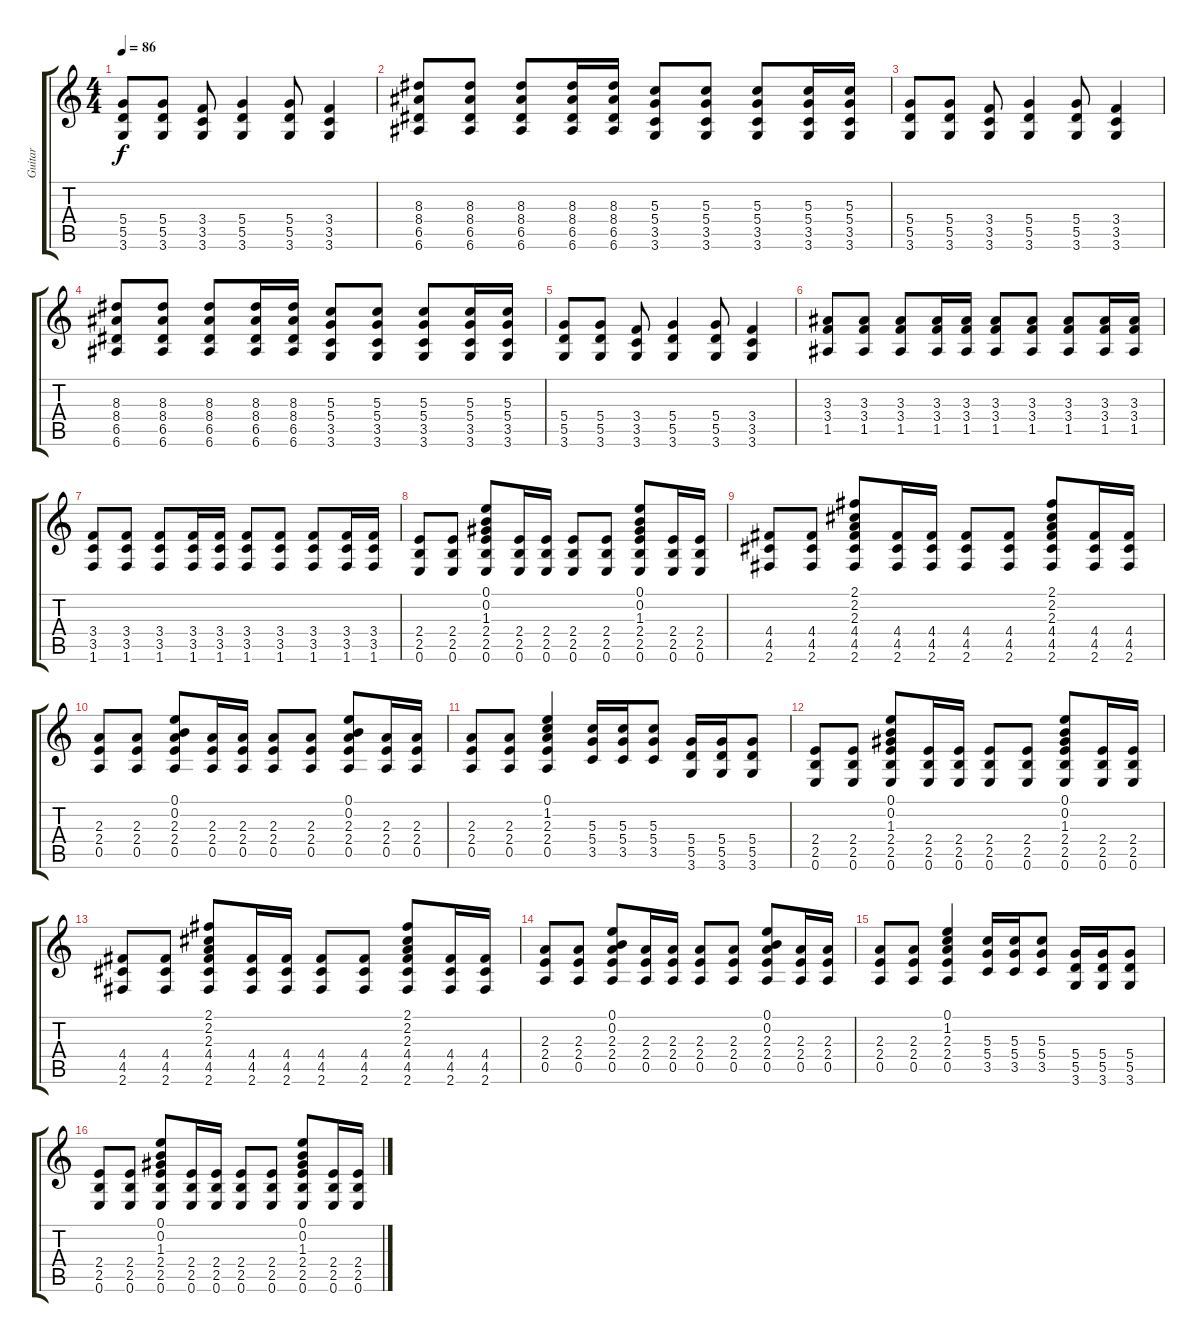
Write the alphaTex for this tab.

\track ("Guitar" "Guitar") {instrument distortionguitar}
\staff {score tabs}
\tuning (E4 B3 G3 D3 A2 E2) {hide}
\ts (4 4)
\tempo 86
\clef g2
\ks c
(5.4 5.5 3.6).8{dy f} (5.4 5.5 3.6).8 (3.4 3.5 3.6).8 (5.4 5.5 3.6).4 (5.4 5.5 3.6).8 (3.4 3.5 3.6).4 |
(8.3 8.4 6.5 6.6).8 (8.3 8.4 6.5 6.6).8 (8.3 8.4 6.5 6.6).8 (8.3 8.4 6.5 6.6).16 (8.3 8.4 6.5 6.6).16 (5.3 5.4 3.5 3.6).8 (5.3 5.4 3.5 3.6).8 (5.3 5.4 3.5 3.6).8 (5.3 5.4 3.5 3.6).16 (5.3 5.4 3.5 3.6).16 |
(5.4 5.5 3.6).8 (5.4 5.5 3.6).8 (3.4 3.5 3.6).8 (5.4 5.5 3.6).4 (5.4 5.5 3.6).8 (3.4 3.5 3.6).4 |
(8.3 8.4 6.5 6.6).8 (8.3 8.4 6.5 6.6).8 (8.3 8.4 6.5 6.6).8 (8.3 8.4 6.5 6.6).16 (8.3 8.4 6.5 6.6).16 (5.3 5.4 3.5 3.6).8 (5.3 5.4 3.5 3.6).8 (5.3 5.4 3.5 3.6).8 (5.3 5.4 3.5 3.6).16 (5.3 5.4 3.5 3.6).16 |
(5.4 5.5 3.6).8 (5.4 5.5 3.6).8 (3.4 3.5 3.6).8 (5.4 5.5 3.6).4 (5.4 5.5 3.6).8 (3.4 3.5 3.6).4 |
(3.3 3.4 1.5).8 (3.3 3.4 1.5).8 (3.3 3.4 1.5).8 (3.3 3.4 1.5).16 (3.3 3.4 1.5).16 (3.3 3.4 1.5).8 (3.3 3.4 1.5).8 (3.3 3.4 1.5).8 (3.3 3.4 1.5).16 (3.3 3.4 1.5).16 |
(3.4 3.5 1.6).8 (3.4 3.5 1.6).8 (3.4 3.5 1.6).8 (3.4 3.5 1.6).16 (3.4 3.5 1.6).16 (3.4 3.5 1.6).8 (3.4 3.5 1.6).8 (3.4 3.5 1.6).8 (3.4 3.5 1.6).16 (3.4 3.5 1.6).16 |
(2.4 2.5 0.6).8 (2.4 2.5 0.6).8 (0.1 0.2 1.3 2.4 2.5 0.6).8 (2.4 2.5 0.6).16 (2.4 2.5 0.6).16 (2.4 2.5 0.6).8 (2.4 2.5 0.6).8 (0.1 0.2 1.3 2.4 2.5 0.6).8 (2.4 2.5 0.6).16 (2.4 2.5 0.6).16 |
(4.4 4.5 2.6).8 (4.4 4.5 2.6).8 (2.1 2.2 2.3 4.4 4.5 2.6).8 (4.4 4.5 2.6).16 (4.4 4.5 2.6).16 (4.4 4.5 2.6).8 (4.4 4.5 2.6).8 (2.1 2.2 2.3 4.4 4.5 2.6).8 (4.4 4.5 2.6).16 (4.4 4.5 2.6).16 |
(2.3 2.4 0.5).8 (2.3 2.4 0.5).8 (0.1 0.2 2.3 2.4 0.5).8 (2.3 2.4 0.5).16 (2.3 2.4 0.5).16 (2.3 2.4 0.5).8 (2.3 2.4 0.5).8 (0.1 0.2 2.3 2.4 0.5).8 (2.3 2.4 0.5).16 (2.3 2.4 0.5).16 |
(2.3 2.4 0.5).8 (2.3 2.4 0.5).8 (0.1 1.2 2.3 2.4 0.5).4 (5.3 5.4 3.5).16 (5.3 5.4 3.5).16 (5.3 5.4 3.5).8 (5.4 5.5 3.6).16 (5.4 5.5 3.6).16 (5.4 5.5 3.6).8 |
(2.4 2.5 0.6).8 (2.4 2.5 0.6).8 (0.1 0.2 1.3 2.4 2.5 0.6).8 (2.4 2.5 0.6).16 (2.4 2.5 0.6).16 (2.4 2.5 0.6).8 (2.4 2.5 0.6).8 (0.1 0.2 1.3 2.4 2.5 0.6).8 (2.4 2.5 0.6).16 (2.4 2.5 0.6).16 |
(4.4 4.5 2.6).8 (4.4 4.5 2.6).8 (2.1 2.2 2.3 4.4 4.5 2.6).8 (4.4 4.5 2.6).16 (4.4 4.5 2.6).16 (4.4 4.5 2.6).8 (4.4 4.5 2.6).8 (2.1 2.2 2.3 4.4 4.5 2.6).8 (4.4 4.5 2.6).16 (4.4 4.5 2.6).16 |
(2.3 2.4 0.5).8 (2.3 2.4 0.5).8 (0.1 0.2 2.3 2.4 0.5).8 (2.3 2.4 0.5).16 (2.3 2.4 0.5).16 (2.3 2.4 0.5).8 (2.3 2.4 0.5).8 (0.1 0.2 2.3 2.4 0.5).8 (2.3 2.4 0.5).16 (2.3 2.4 0.5).16 |
(2.3 2.4 0.5).8 (2.3 2.4 0.5).8 (0.1 1.2 2.3 2.4 0.5).4 (5.3 5.4 3.5).16 (5.3 5.4 3.5).16 (5.3 5.4 3.5).8 (5.4 5.5 3.6).16 (5.4 5.5 3.6).16 (5.4 5.5 3.6).8 |
(2.4 2.5 0.6).8 (2.4 2.5 0.6).8 (0.1 0.2 1.3 2.4 2.5 0.6).8 (2.4 2.5 0.6).16 (2.4 2.5 0.6).16 (2.4 2.5 0.6).8 (2.4 2.5 0.6).8 (0.1 0.2 1.3 2.4 2.5 0.6).8 (2.4 2.5 0.6).16 (2.4 2.5 0.6).16
